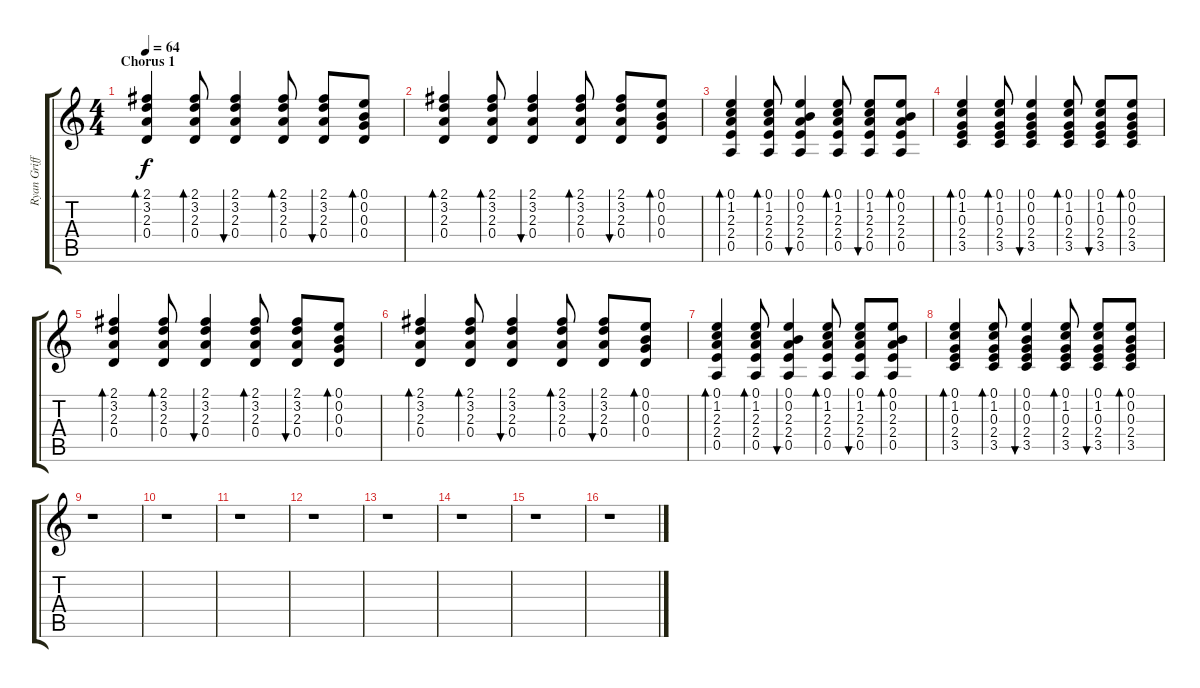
\track ("Ryan Griffits" "Ryan Griff") {instrument acousticguitarsteel}
\staff {score tabs}
\tuning (E4 B3 G3 D3 A2 E2) {hide}
\ts (4 4)
\section ("" "Chorus 1")
\tempo 64
\clef g2
\ks c
(2.1 3.2 2.3 0.4).4{bd 60 dy f} (2.1 3.2 2.3 0.4).8{bd 60} (2.1 3.2 2.3 0.4).4{bu 60} (2.1 3.2 2.3 0.4).8{bd 60} (2.1 3.2 2.3 0.4).8{bu 60} (0.1 0.2 0.3 0.4).8{bd 60} |
(2.1 3.2 2.3 0.4).4{bd 60} (2.1 3.2 2.3 0.4).8{bd 60} (2.1 3.2 2.3 0.4).4{bu 60} (2.1 3.2 2.3 0.4).8{bd 60} (2.1 3.2 2.3 0.4).8{bu 60} (0.1 0.2 0.3 0.4).8{bd 60} |
(0.1 1.2 2.3 2.4 0.5).4{bd 60} (0.1 1.2 2.3 2.4 0.5).8{bd 60} (0.1 0.2 2.3 2.4 0.5).4{bu 60} (0.1 1.2 2.3 2.4 0.5).8{bd 60} (0.1 1.2 2.3 2.4 0.5).8{bu 60} (0.1 0.2 2.3 2.4 0.5).8{bd 60} |
(0.1 1.2 0.3 2.4 3.5).4{bd 60} (0.1 1.2 0.3 2.4 3.5).8{bd 60} (0.1 0.2 0.3 2.4 3.5).4{bu 60} (0.1 1.2 0.3 2.4 3.5).8{bd 60} (0.1 1.2 0.3 2.4 3.5).8{bu 60} (0.1 0.2 0.3 2.4 3.5).8{bd 60} |
(2.1 3.2 2.3 0.4).4{bd 60} (2.1 3.2 2.3 0.4).8{bd 60} (2.1 3.2 2.3 0.4).4{bu 60} (2.1 3.2 2.3 0.4).8{bd 60} (2.1 3.2 2.3 0.4).8{bu 60} (0.1 0.2 0.3 0.4).8{bd 60} |
(2.1 3.2 2.3 0.4).4{bd 60} (2.1 3.2 2.3 0.4).8{bd 60} (2.1 3.2 2.3 0.4).4{bu 60} (2.1 3.2 2.3 0.4).8{bd 60} (2.1 3.2 2.3 0.4).8{bu 60} (0.1 0.2 0.3 0.4).8{bd 60} |
(0.1 1.2 2.3 2.4 0.5).4{bd 60} (0.1 1.2 2.3 2.4 0.5).8{bd 60} (0.1 0.2 2.3 2.4 0.5).4{bu 60} (0.1 1.2 2.3 2.4 0.5).8{bd 60} (0.1 1.2 2.3 2.4 0.5).8{bu 60} (0.1 0.2 2.3 2.4 0.5).8{bd 60} |
(0.1 1.2 0.3 2.4 3.5).4{bd 60} (0.1 1.2 0.3 2.4 3.5).8{bd 60} (0.1 0.2 0.3 2.4 3.5).4{bu 60} (0.1 1.2 0.3 2.4 3.5).8{bd 60} (0.1 1.2 0.3 2.4 3.5).8{bu 60} (0.1 0.2 0.3 2.4 3.5).8{bd 60} |
r.1 |
r.1 |
r.1 |
r.1 |
r.1 |
r.1 |
r.1 |
r.1
